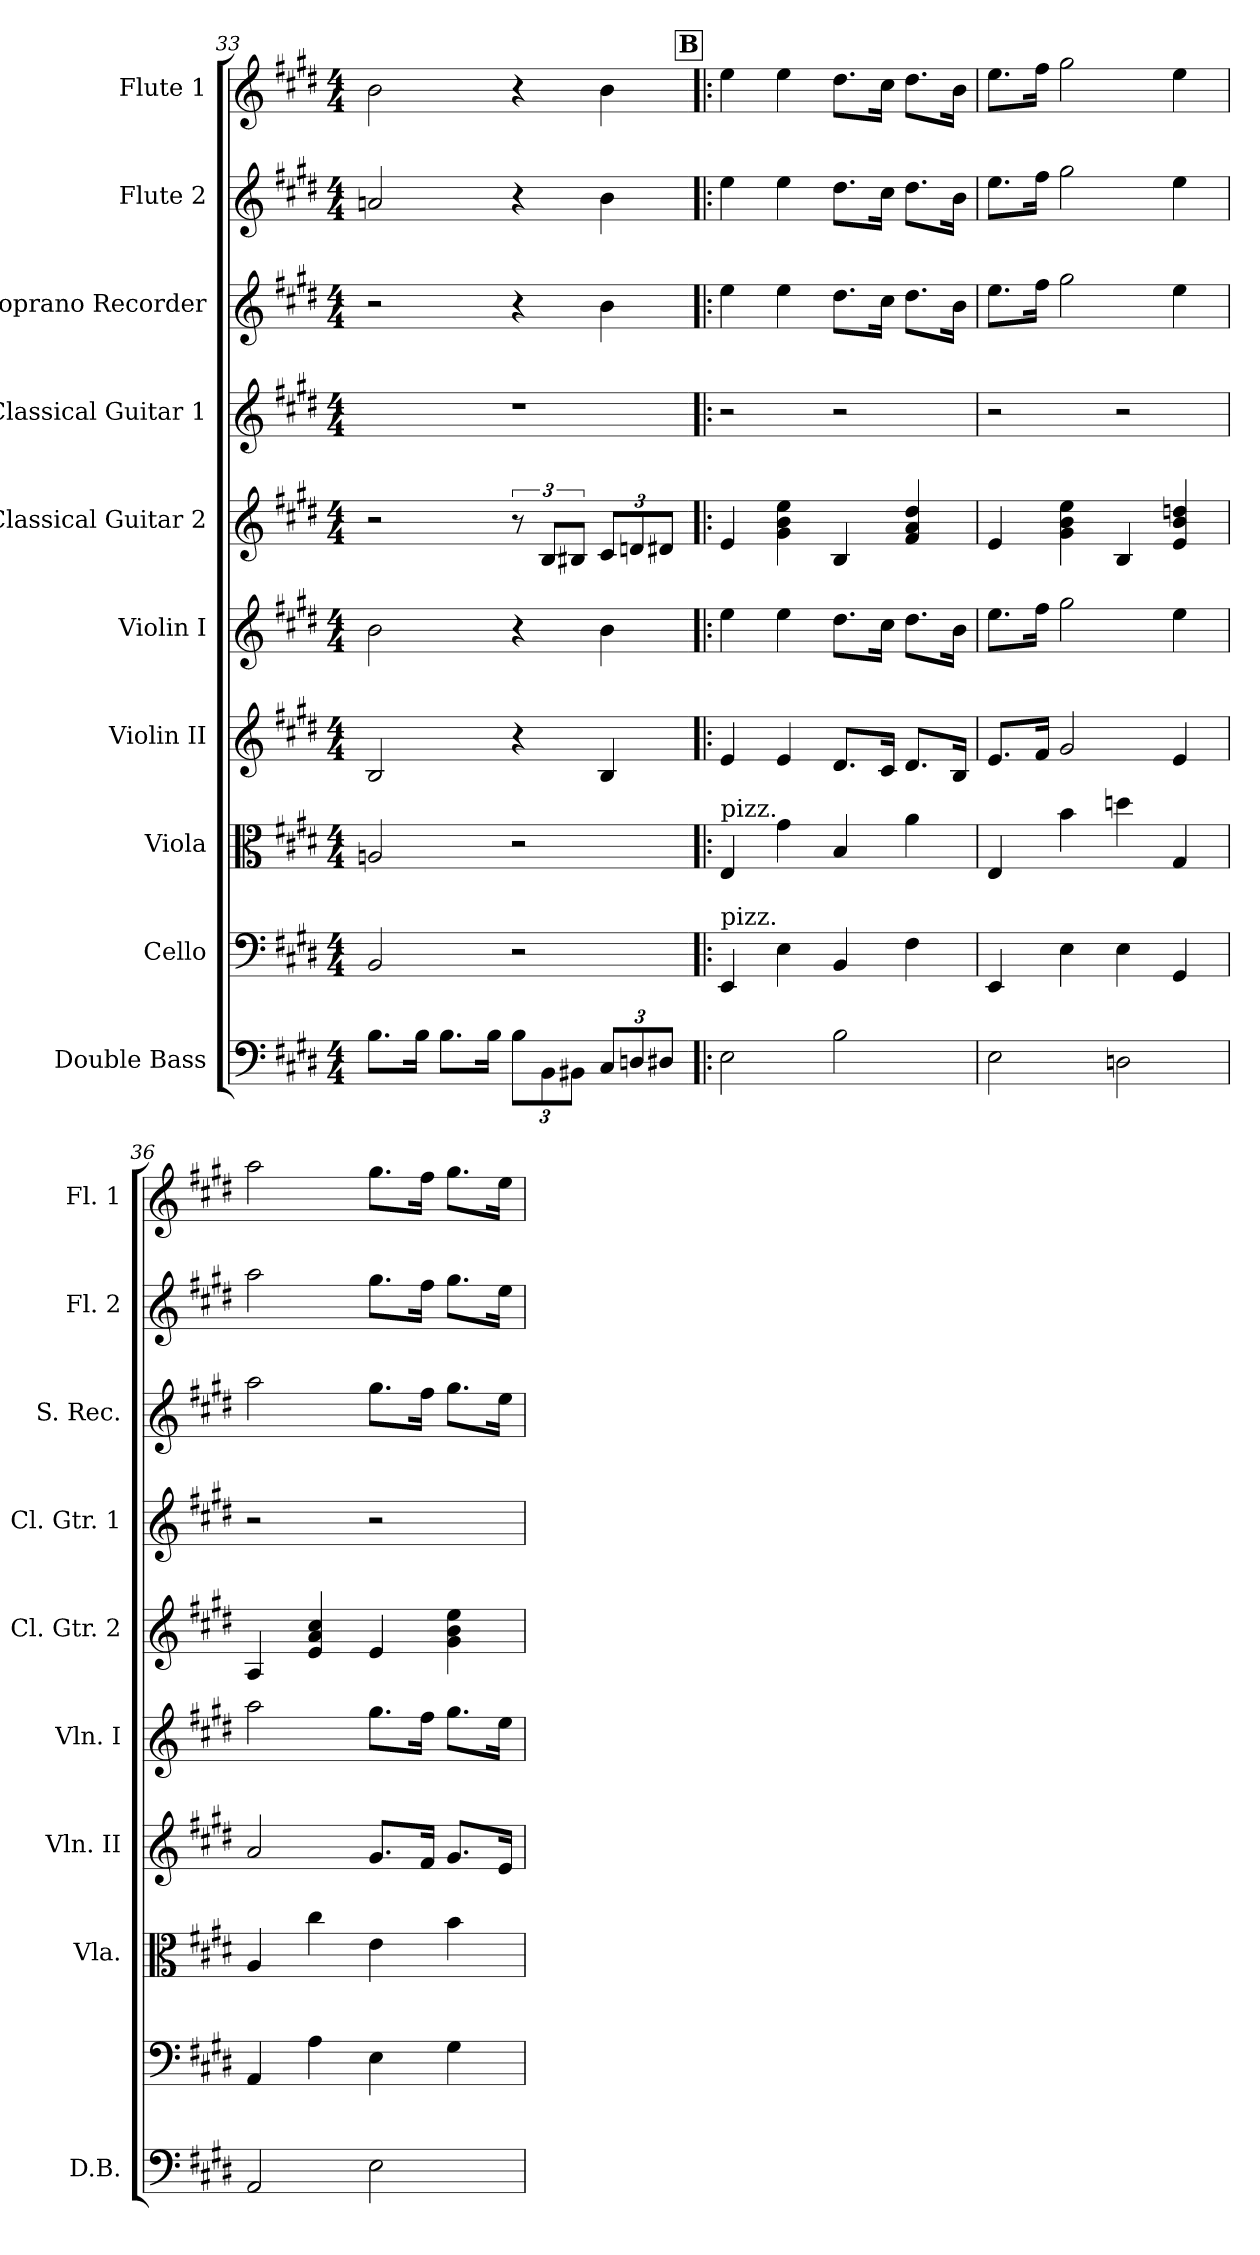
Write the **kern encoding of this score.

**kern	**kern	**kern	**kern	**kern	**kern	**kern	**kern	**kern	**kern
*part10	*part9	*part8	*part7	*part6	*part5	*part4	*part3	*part2	*part1
*staff10	*staff9	*staff8	*staff7	*staff6	*staff5	*staff4	*staff3	*staff2	*staff1
*I"Double Bass	*I"Cello	*I"Viola	*I"Violin II	*I"Violin I	*I"Classical Guitar 2	*I"Classical Guitar 1	*I"Soprano Recorder	*I"Flute 2	*I"Flute 1
*I'D.B.	*	*I'Vla.	*I'Vln. II	*I'Vln. I	*I'Cl. Gtr. 2	*I'Cl. Gtr. 1	*I'S. Rec.	*I'Fl. 2	*I'Fl. 1
*clefF4	*clefF4	*clefC3	*clefG2	*clefG2	*clefG2	*clefG2	*clefG2	*clefG2	*clefG2
*ITrd7c12	*	*	*	*	*ITrd7c12	*ITrd7c12	*ITrd-7c-12	*	*
*k[f#c#g#d#]	*k[f#c#g#d#]	*k[f#c#g#d#]	*k[f#c#g#d#]	*k[f#c#g#d#]	*k[f#c#g#d#]	*k[f#c#g#d#]	*k[f#c#g#d#]	*k[f#c#g#d#]	*k[f#c#g#d#]
*E:	*E:	*E:	*E:	*E:	*E:	*E:	*E:	*E:	*E:
*M4/4	*M4/4	*M4/4	*M4/4	*M4/4	*M4/4	*M4/4	*M4/4	*M4/4	*M4/4
=33	=33	=33	=33	=33	=33	=33	=33	=33	=33
8.BB\L	2BB/	2Ani/	2B/	2b\	2r	1r	2r	2ani/	2b\
16BB\Jk	.	.	.	.	.	.	.	.	.
8.BB\L	.	.	.	.	.	.	.	.	.
16BB\Jk	.	.	.	.	.	.	.	.	.
12BB\L	2r	2r	4r	4r	12r	.	4r	4r	4r
12BBB\	.	.	.	.	12BB/L	.	.	.	.
12BBB#X\J	.	.	.	.	12BB#X/J	.	.	.	.
12CC#/L	.	.	4B/	4b\	12C#/L	.	4bb\	4b\	4b\
12DDn/	.	.	.	.	12Dn/	.	.	.	.
12DD#X/J	.	.	.	.	12D#X/J	.	.	.	.
!!LO:PB:g=z
!!LO:REH:place=s1:a:B:fs=10.8:t=B
=34!|:	=34!|:	=34!|:	=34!|:	=34!|:	=34!|:	=34!|:	=34!|:	=34!|:	=34!|:
!	!	!LO:TX:a:t=pizz.	!	!	!	!	!	!	!
!	!LO:TX:a:t=pizz.	!	!	!	!	!	!	!	!
2EE\	4EE/	4E/	4e/	4ee\	4E/	2r	4eee\	4ee\	4ee\
.	4E\	4g#\	4e/	4ee\	4G#\ 4B\ 4e\	.	4eee\	4ee\	4ee\
2BB\	4BB/	4B/	8.d#/L	8.dd#\L	4BB/	2r	8.ddd#\L	8.dd#\L	8.dd#\L
.	.	.	16c#/Jk	16cc#\Jk	.	.	16ccc#\Jk	16cc#\Jk	16cc#\Jk
.	4F#\	4a\	8.d#/L	8.dd#\L	4F#/ 4A/ 4d#/	.	8.ddd#\L	8.dd#\L	8.dd#\L
.	.	.	16B/Jk	16b\Jk	.	.	16bb\Jk	16b\Jk	16b\Jk
=35	=35	=35	=35	=35	=35	=35	=35	=35	=35
2EE\	4EE/	4E/	8.e/L	8.ee\L	4E/	2r	8.eee\L	8.ee\L	8.ee\L
.	.	.	16f#/Jk	16ff#\Jk	.	.	16fff#\Jk	16ff#\Jk	16ff#\Jk
.	4E\	4b\	2g#/	2gg#\	4G#\ 4B\ 4e\	.	2ggg#\	2gg#\	2gg#\
2DDn\	4E\	4ddn\	.	.	4BB/	2r	.	.	.
.	4GG#/	4G#/	4e/	4ee\	4E/ 4B/ 4dn/	.	4eee\	4ee\	4ee\
=36	=36	=36	=36	=36	=36	=36	=36	=36	=36
2AAA/	4AA/	4A/	2a/	2aa\	4AA/	2r	2aaa\	2aa\	2aa\
.	4A\	4cc#\	.	.	4E/ 4A/ 4c#/	.	.	.	.
2EE\	4E\	4e\	8.g#/L	8.gg#\L	4E/	2r	8.ggg#\L	8.gg#\L	8.gg#\L
.	.	.	16f#/Jk	16ff#\Jk	.	.	16fff#\Jk	16ff#\Jk	16ff#\Jk
.	4G#\	4b\	8.g#/L	8.gg#\L	4G#\ 4B\ 4e\	.	8.ggg#\L	8.gg#\L	8.gg#\L
.	.	.	16e/Jk	16ee\Jk	.	.	16eee\Jk	16ee\Jk	16ee\Jk
=	=	=	=	=	=	=	=	=	=
*-	*-	*-	*-	*-	*-	*-	*-	*-	*-
